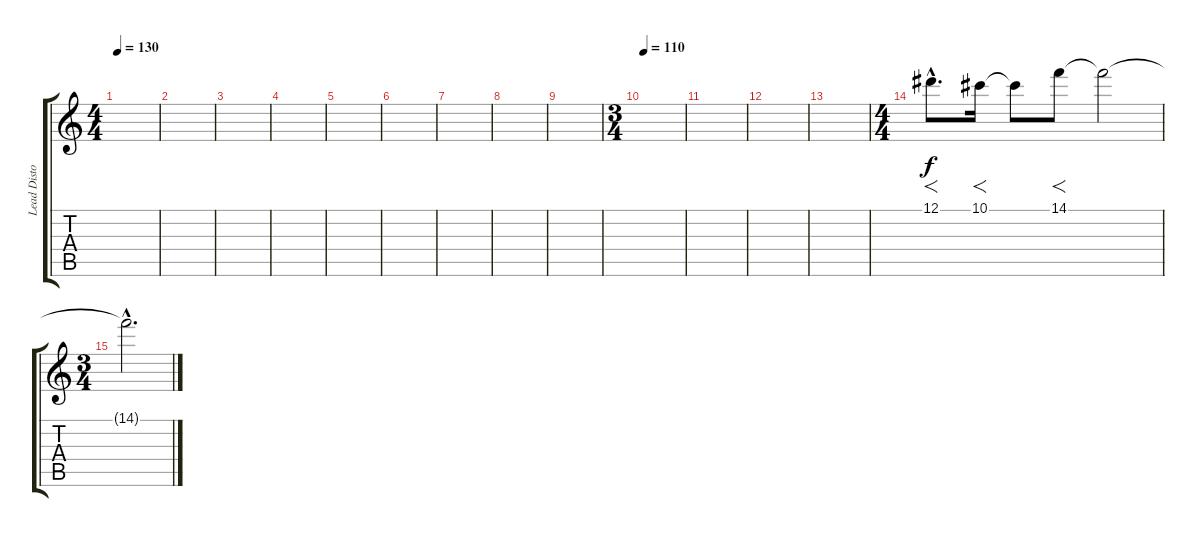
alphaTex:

\track ("Lead Distortion" "Lead Disto") {instrument overdrivenguitar}
\staff {score tabs}
\tuning (Eb4 Bb3 Gb3 Db3 Ab2 Eb2) {hide}
\ts (4 4)
\tempo 130
\clef g2
\ks c
|
|
|
|
|
|
|
|
|
\ts (3 4)
\tempo 110
|
|
|
|
\ts (4 4)
12.1{hac}.8{f d} 10.1.16{f} 10.1{t}.8 14.1.8{f} 14.1{t}.2 |
\ts (3 4)
14.1{hac t}.2{d}
